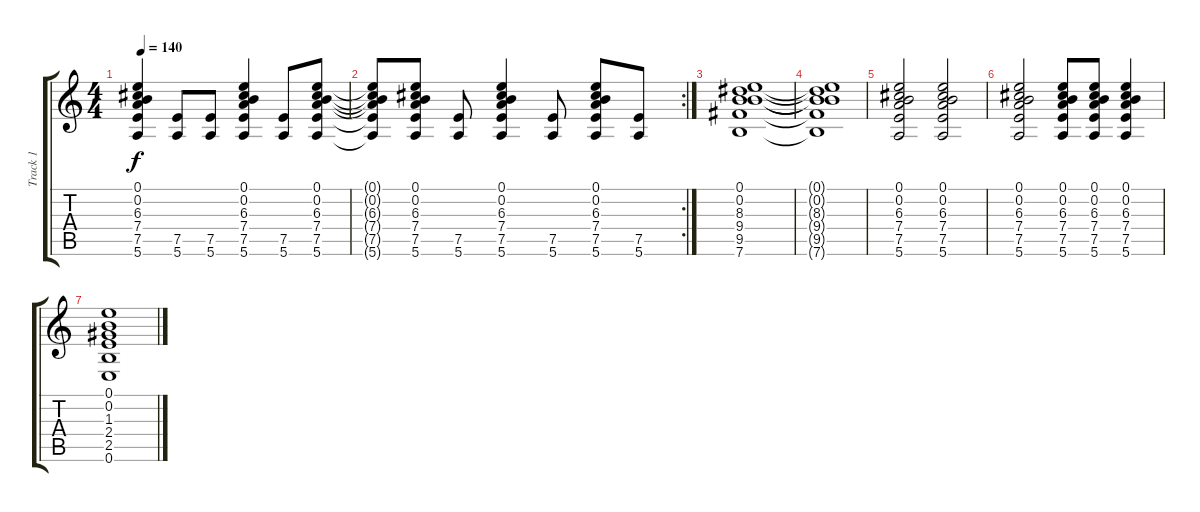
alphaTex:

\track ("Track 1" "Track 1") {instrument acousticguitarsteel}
\staff {score tabs}
\tuning (E4 B3 G3 D3 A2 E2) {hide}
\ts (4 4)
\tempo 140
\clef g2
\ks c
(0.1 0.2 6.3 7.4 7.5 5.6).4{dy f} (7.5 5.6).8 (7.5 5.6).8 (0.1 0.2 6.3 7.4 7.5 5.6).4 (7.5 5.6).8 (0.1 0.2 6.3 7.4 7.5 5.6).8 |
\rc 2
(0.1{t} 0.2{t} 6.3{t} 7.4{t} 7.5{t} 5.6{t}).8 (0.1 0.2 6.3 7.4 7.5 5.6).8 (7.5 5.6).8 (0.1 0.2 6.3 7.4 7.5 5.6).4 (7.5 5.6).8 (0.1 0.2 6.3 7.4 7.5 5.6).8 (7.5 5.6).8 |
(0.1 0.2 8.3 9.4 9.5 7.6).1 |
(0.1{t} 0.2{t} 8.3{t} 9.4{t} 9.5{t} 7.6{t}).1 |
(0.1 0.2 6.3 7.4 7.5 5.6).2 (0.1 0.2 6.3 7.4 7.5 5.6).2 |
(0.1 0.2 6.3 7.4 7.5 5.6).2 (0.1 0.2 6.3 7.4 7.5 5.6).8 (0.1 0.2 6.3 7.4 7.5 5.6).8 (0.1 0.2 6.3 7.4 7.5 5.6).4 |
(0.1 0.2 1.3 2.4 2.5 0.6).1
